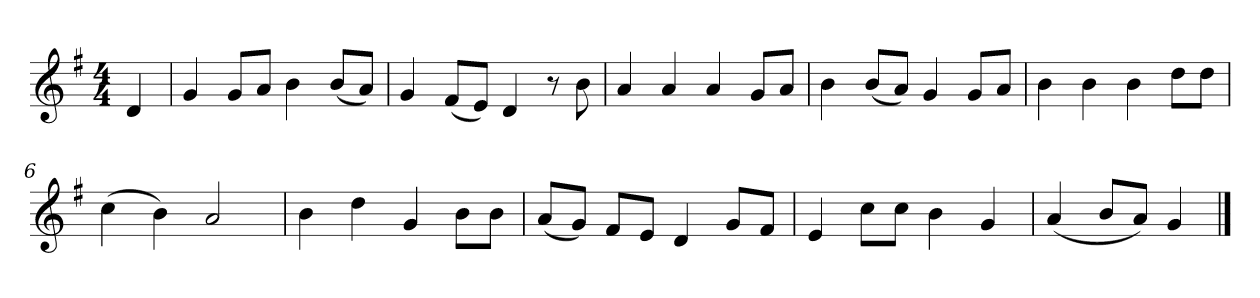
**kern
*part1
*staff1
*k[f#]
*M4/4
*MM120
=
4d
=1
4g
8gL
8aJ
4b
(8bL
8aJ)
=2
4g
(8f#L
8eJ)
4d
8r
8b
=3
4a
4a
4a
8gL
8aJ
=4
4b
(8bL
8aJ)
4g
8gL
8aJ
=5
4b
4b
4b
8ddL
8ddJ
=6
(4cc
4b)
2a
=7
4b
4dd
4g
8bL
8bJ
=8
(8aL
8gJ)
8f#L
8eJ
4d
8gL
8f#J
=9
4e
8ccL
8ccJ
4b
4g
=10
(4a
8bL
8aJ)
4g
==
*-
